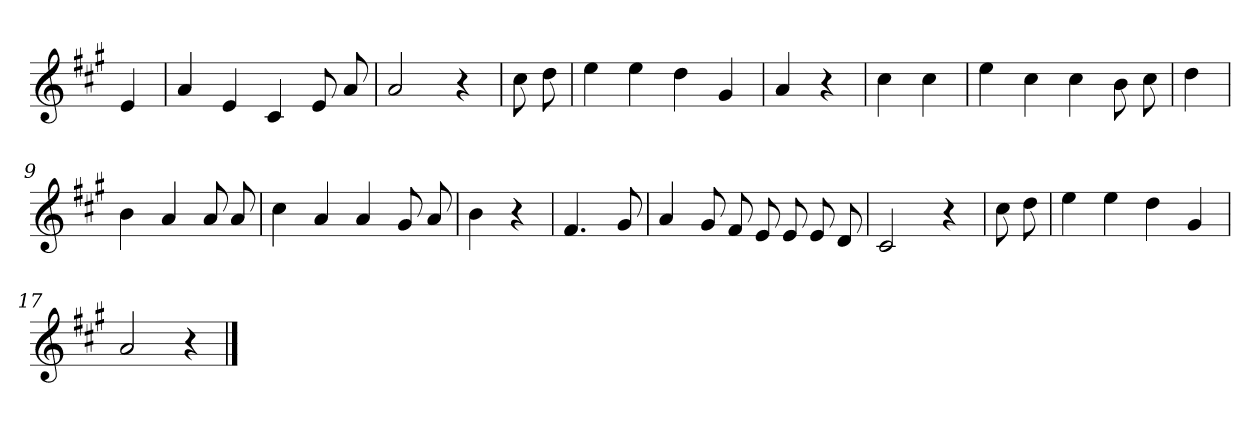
**kern
*part1
*staff1
*clefG2
*k[f#c#g#]
*A:
=
4e
=1
4a
4e
4c#
8e
8a
=2
2a
4r
=3
8cc#
8dd
=4
4ee
4ee
4dd
4g#
=5
4a
4r
=6
4cc#
4cc#
=7
4ee
4cc#
4cc#
8b
8cc#
=8
4dd
=9
4b
4a
8a
8a
=10
4cc#
4a
4a
8g#
8a
=11
4b
4r
=12
4.f#
8g#
=13
4a
8g#
8f#
8e
8e
8e
8d
=14
2c#
4r
=15
8cc#
8dd
=16
4ee
4ee
4dd
4g#
=17
2a
4r
==
*-
